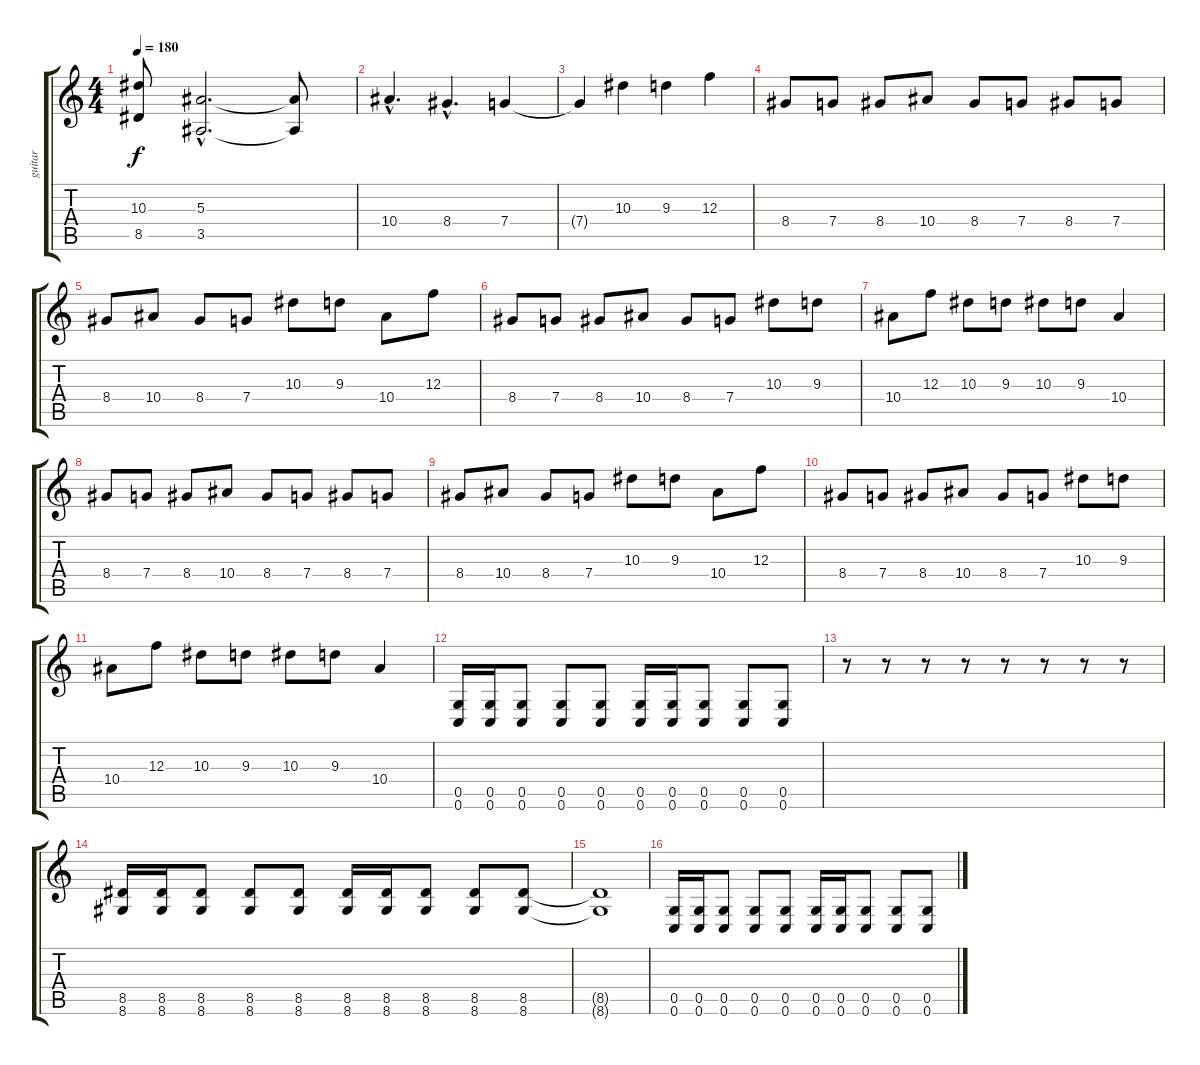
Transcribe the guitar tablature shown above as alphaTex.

\track ("guitar" "guitar") {instrument distortionguitar}
\staff {score tabs}
\tuning (D4 A3 F3 C3 G2 C2) {hide}
\ts (4 4)
\tempo 180
\clef g2
\ks c
(10.3{t} 8.5{t}).8{dy f} (5.3{hac} 3.5{hac}).2{d} (5.3{t} 3.5{t}).8 |
10.4{hac}.4{d} 8.4{hac}.4{d} 7.4.4 |
7.4{t}.4 10.3.4 9.3.4 12.3.4 |
8.4.8 7.4.8 8.4.8 10.4.8 8.4.8 7.4.8 8.4.8 7.4.8 |
8.4.8 10.4.8 8.4.8 7.4.8 10.3.8 9.3.8 10.4.8 12.3.8 |
8.4.8 7.4.8 8.4.8 10.4.8 8.4.8 7.4.8 10.3.8 9.3.8 |
10.4.8 12.3.8 10.3.8 9.3.8 10.3.8 9.3.8 10.4.4 |
8.4.8 7.4.8 8.4.8 10.4.8 8.4.8 7.4.8 8.4.8 7.4.8 |
8.4.8 10.4.8 8.4.8 7.4.8 10.3.8 9.3.8 10.4.8 12.3.8 |
8.4.8 7.4.8 8.4.8 10.4.8 8.4.8 7.4.8 10.3.8 9.3.8 |
10.4.8 12.3.8 10.3.8 9.3.8 10.3.8 9.3.8 10.4.4 |
(0.5 0.6).16 (0.5 0.6).16 (0.5 0.6).8 (0.5 0.6).8 (0.5 0.6).8 (0.5 0.6).16 (0.5 0.6).16 (0.5 0.6).8 (0.5 0.6).8 (0.5 0.6).8 |
r.8 r.8 r.8 r.8 r.8 r.8 r.8 r.8 |
(8.5 8.6).16 (8.5 8.6).16 (8.5 8.6).8 (8.5 8.6).8 (8.5 8.6).8 (8.5 8.6).16 (8.5 8.6).16 (8.5 8.6).8 (8.5 8.6).8 (8.5 8.6).8 |
(8.5{t} 8.6{t}).1 |
(0.5 0.6).16 (0.5 0.6).16 (0.5 0.6).8 (0.5 0.6).8 (0.5 0.6).8 (0.5 0.6).16 (0.5 0.6).16 (0.5 0.6).8 (0.5 0.6).8 (0.5 0.6).8
